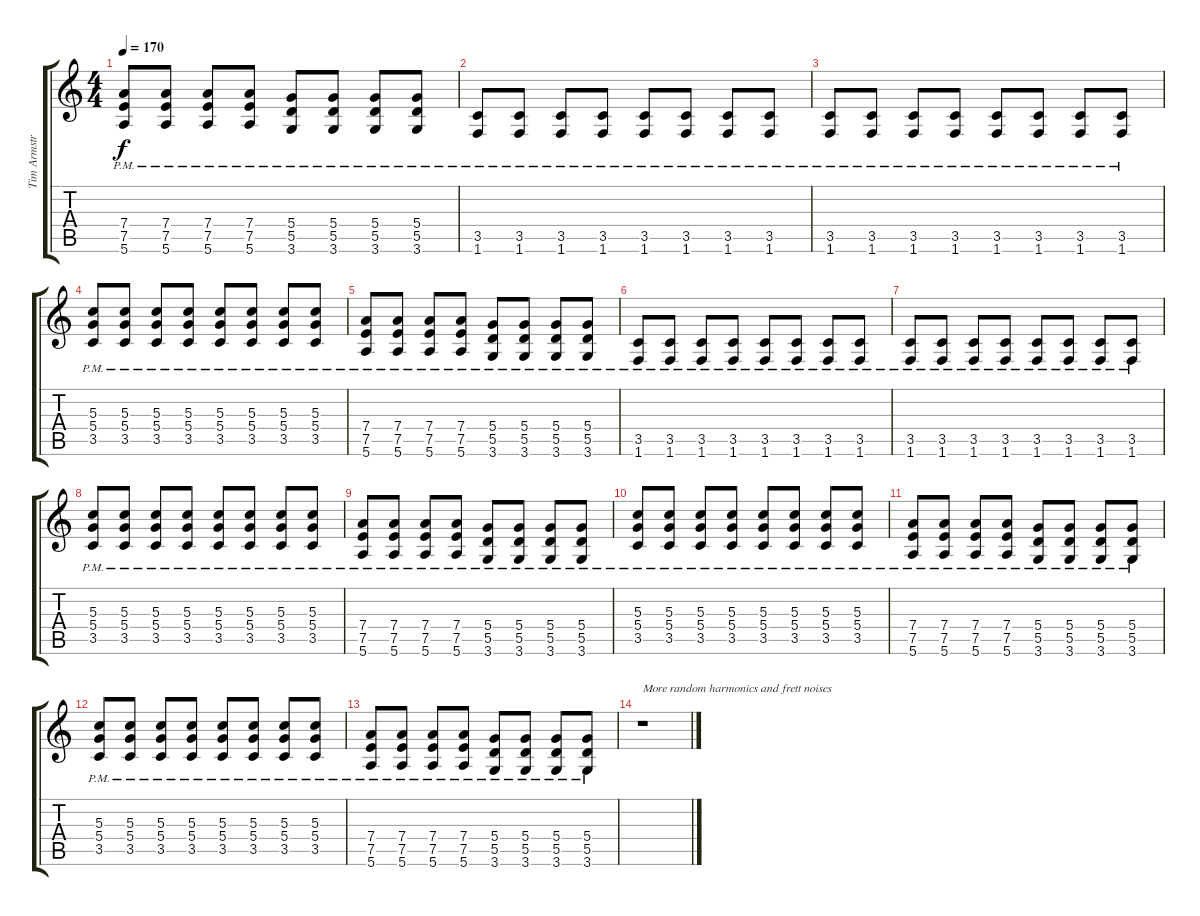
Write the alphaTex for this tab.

\track ("Tim Armstrong" "Tim Armstr") {instrument distortionguitar}
\staff {score tabs}
\tuning (E4 B3 G3 D3 A2 E2) {hide}
\ts (4 4)
\tempo 170
\clef g2
\ks c
(7.4{pm} 7.5{pm} 5.6{pm}).8{dy f} (7.4{pm} 7.5{pm} 5.6{pm}).8 (7.4{pm} 7.5{pm} 5.6{pm}).8 (7.4{pm} 7.5{pm} 5.6{pm}).8 (5.4{pm} 5.5{pm} 3.6{pm}).8 (5.4{pm} 5.5{pm} 3.6{pm}).8 (5.4{pm} 5.5{pm} 3.6{pm}).8 (5.4{pm} 5.5{pm} 3.6{pm}).8 |
(3.5{pm} 1.6{pm}).8{volume 9 instrument distortionguitar} (3.5{pm} 1.6{pm}).8 (3.5{pm} 1.6{pm}).8 (3.5{pm} 1.6{pm}).8 (3.5{pm} 1.6{pm}).8 (3.5{pm} 1.6{pm}).8 (3.5{pm} 1.6{pm}).8 (3.5{pm} 1.6{pm}).8 |
(3.5{pm} 1.6{pm}).8{volume 9 instrument distortionguitar} (3.5{pm} 1.6{pm}).8 (3.5{pm} 1.6{pm}).8 (3.5{pm} 1.6{pm}).8 (3.5{pm} 1.6{pm}).8 (3.5{pm} 1.6{pm}).8 (3.5{pm} 1.6{pm}).8 (3.5{pm} 1.6{pm}).8 |
(5.3{pm} 5.4{pm} 3.5{pm}).8 (5.3{pm} 5.4{pm} 3.5{pm}).8 (5.3{pm} 5.4{pm} 3.5{pm}).8 (5.3{pm} 5.4{pm} 3.5{pm}).8 (5.3{pm} 5.4{pm} 3.5{pm}).8 (5.3{pm} 5.4{pm} 3.5{pm}).8 (5.3{pm} 5.4{pm} 3.5{pm}).8 (5.3{pm} 5.4{pm} 3.5{pm}).8 |
(7.4{pm} 7.5{pm} 5.6{pm}).8 (7.4{pm} 7.5{pm} 5.6{pm}).8 (7.4{pm} 7.5{pm} 5.6{pm}).8 (7.4{pm} 7.5{pm} 5.6{pm}).8 (5.4{pm} 5.5{pm} 3.6{pm}).8 (5.4{pm} 5.5{pm} 3.6{pm}).8 (5.4{pm} 5.5{pm} 3.6{pm}).8 (5.4{pm} 5.5{pm} 3.6{pm}).8 |
(3.5{pm} 1.6{pm}).8{volume 9 instrument distortionguitar} (3.5{pm} 1.6{pm}).8 (3.5{pm} 1.6{pm}).8 (3.5{pm} 1.6{pm}).8 (3.5{pm} 1.6{pm}).8 (3.5{pm} 1.6{pm}).8 (3.5{pm} 1.6{pm}).8 (3.5{pm} 1.6{pm}).8 |
(3.5{pm} 1.6{pm}).8{volume 9 instrument distortionguitar} (3.5{pm} 1.6{pm}).8 (3.5{pm} 1.6{pm}).8 (3.5{pm} 1.6{pm}).8 (3.5{pm} 1.6{pm}).8 (3.5{pm} 1.6{pm}).8 (3.5{pm} 1.6{pm}).8 (3.5{pm} 1.6{pm}).8 |
(5.3{pm} 5.4{pm} 3.5{pm}).8 (5.3{pm} 5.4{pm} 3.5{pm}).8 (5.3{pm} 5.4{pm} 3.5{pm}).8 (5.3{pm} 5.4{pm} 3.5{pm}).8 (5.3{pm} 5.4{pm} 3.5{pm}).8 (5.3{pm} 5.4{pm} 3.5{pm}).8 (5.3{pm} 5.4{pm} 3.5{pm}).8 (5.3{pm} 5.4{pm} 3.5{pm}).8 |
(7.4{pm} 7.5{pm} 5.6{pm}).8 (7.4{pm} 7.5{pm} 5.6{pm}).8 (7.4{pm} 7.5{pm} 5.6{pm}).8 (7.4{pm} 7.5{pm} 5.6{pm}).8 (5.4{pm} 5.5{pm} 3.6{pm}).8 (5.4{pm} 5.5{pm} 3.6{pm}).8 (5.4{pm} 5.5{pm} 3.6{pm}).8 (5.4{pm} 5.5{pm} 3.6{pm}).8 |
(5.3{pm} 5.4{pm} 3.5{pm}).8 (5.3{pm} 5.4{pm} 3.5{pm}).8 (5.3{pm} 5.4{pm} 3.5{pm}).8 (5.3{pm} 5.4{pm} 3.5{pm}).8 (5.3{pm} 5.4{pm} 3.5{pm}).8 (5.3{pm} 5.4{pm} 3.5{pm}).8 (5.3{pm} 5.4{pm} 3.5{pm}).8 (5.3{pm} 5.4{pm} 3.5{pm}).8 |
(7.4{pm} 7.5{pm} 5.6{pm}).8 (7.4{pm} 7.5{pm} 5.6{pm}).8 (7.4{pm} 7.5{pm} 5.6{pm}).8 (7.4{pm} 7.5{pm} 5.6{pm}).8 (5.4{pm} 5.5{pm} 3.6{pm}).8 (5.4{pm} 5.5{pm} 3.6{pm}).8 (5.4{pm} 5.5{pm} 3.6{pm}).8 (5.4{pm} 5.5{pm} 3.6{pm}).8 |
(5.3{pm} 5.4{pm} 3.5{pm}).8 (5.3{pm} 5.4{pm} 3.5{pm}).8 (5.3{pm} 5.4{pm} 3.5{pm}).8 (5.3{pm} 5.4{pm} 3.5{pm}).8 (5.3{pm} 5.4{pm} 3.5{pm}).8 (5.3{pm} 5.4{pm} 3.5{pm}).8 (5.3{pm} 5.4{pm} 3.5{pm}).8 (5.3{pm} 5.4{pm} 3.5{pm}).8 |
(7.4{pm} 7.5{pm} 5.6{pm}).8 (7.4{pm} 7.5{pm} 5.6{pm}).8 (7.4{pm} 7.5{pm} 5.6{pm}).8 (7.4{pm} 7.5{pm} 5.6{pm}).8 (5.4{pm} 5.5{pm} 3.6{pm}).8 (5.4{pm} 5.5{pm} 3.6{pm}).8 (5.4{pm} 5.5{pm} 3.6{pm}).8 (5.4{pm} 5.5{pm} 3.6{pm}).8 |
r.1{txt "More random harmonics and frett noises"}
